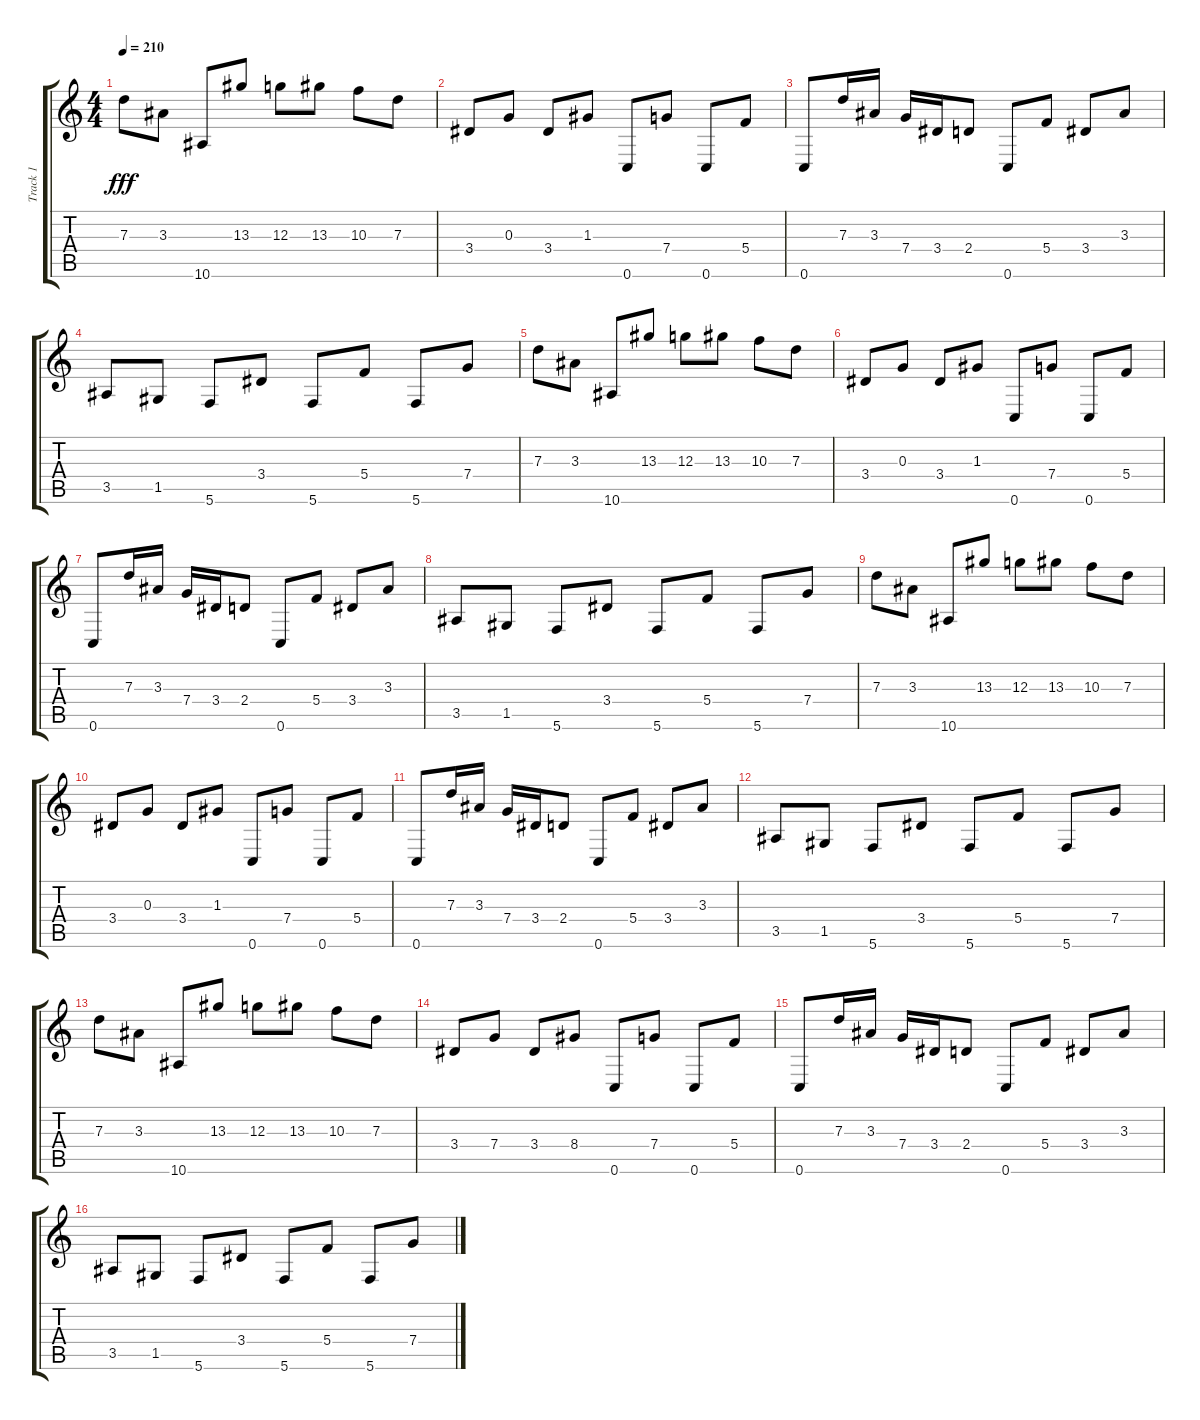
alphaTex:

\track ("Track 1" "Track 1") {instrument distortionguitar}
\staff {score tabs}
\tuning (E4 B3 G3 C3 G2 C2) {hide}
\ts (4 4)
\tempo 210
\clef g2
\ks c
7.3.8{dy fff} 3.3.8 10.6.8 13.3.8 12.3.8 13.3.8 10.3.8 7.3.8 |
3.4.8 0.3.8 3.4.8 1.3.8 0.6.8 7.4.8 0.6.8 5.4.8 |
0.6.8 7.3.16 3.3.16 7.4.16 3.4.16 2.4.8 0.6.8 5.4.8 3.4.8 3.3.8 |
3.5.8 1.5.8 5.6.8 3.4.8 5.6.8 5.4.8 5.6.8 7.4.8 |
7.3.8 3.3.8 10.6.8 13.3.8 12.3.8 13.3.8 10.3.8 7.3.8 |
3.4.8 0.3.8 3.4.8 1.3.8 0.6.8 7.4.8 0.6.8 5.4.8 |
0.6.8 7.3.16 3.3.16 7.4.16 3.4.16 2.4.8 0.6.8 5.4.8 3.4.8 3.3.8 |
3.5.8 1.5.8 5.6.8 3.4.8 5.6.8 5.4.8 5.6.8 7.4.8 |
7.3.8 3.3.8 10.6.8 13.3.8 12.3.8 13.3.8 10.3.8 7.3.8 |
3.4.8 0.3.8 3.4.8 1.3.8 0.6.8 7.4.8 0.6.8 5.4.8 |
0.6.8 7.3.16 3.3.16 7.4.16 3.4.16 2.4.8 0.6.8 5.4.8 3.4.8 3.3.8 |
3.5.8 1.5.8 5.6.8 3.4.8 5.6.8 5.4.8 5.6.8 7.4.8 |
7.3.8 3.3.8 10.6.8 13.3.8 12.3.8 13.3.8 10.3.8 7.3.8 |
3.4.8 7.4.8 3.4.8 8.4.8 0.6.8 7.4.8 0.6.8 5.4.8 |
0.6.8 7.3.16 3.3.16 7.4.16 3.4.16 2.4.8 0.6.8 5.4.8 3.4.8 3.3.8 |
3.5.8 1.5.8 5.6.8 3.4.8 5.6.8 5.4.8 5.6.8 7.4.8
